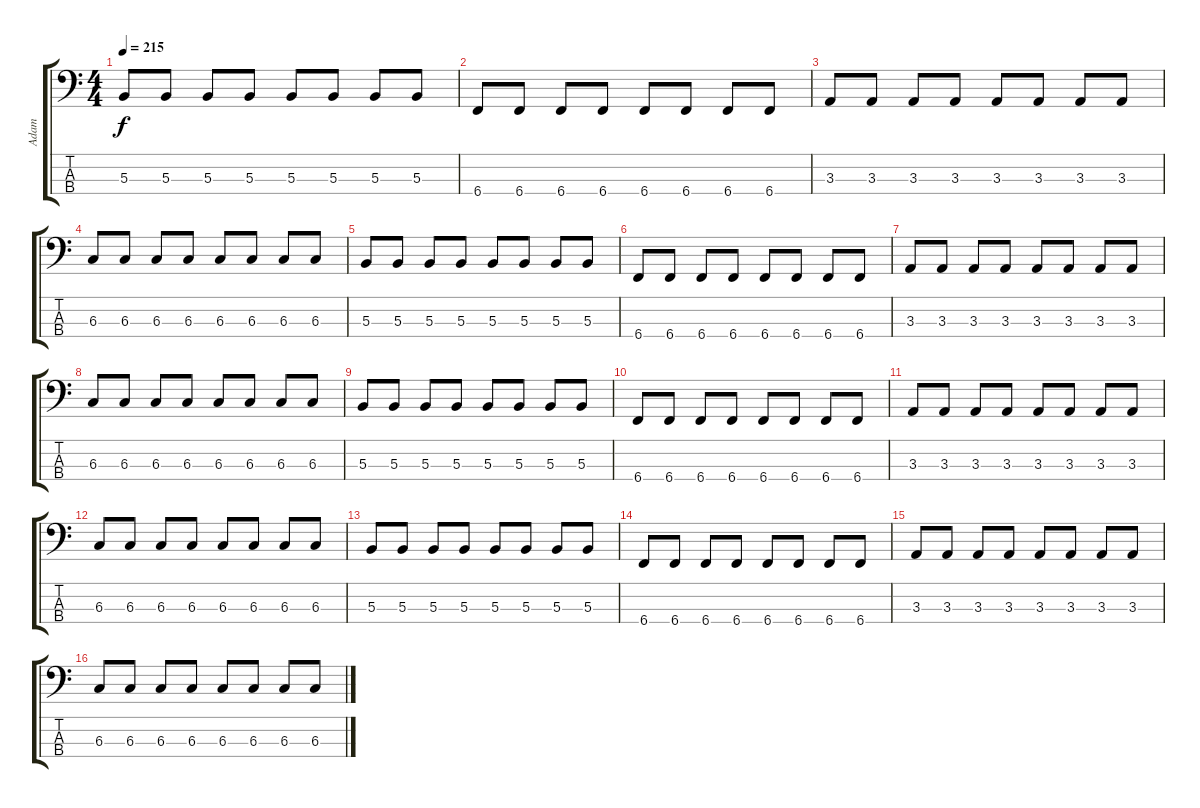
\track ("Adam" "Adam") {instrument electricbasspick}
\staff {score tabs}
\tuning (E2 B1 Gb1 B0) {hide}
\ts (4 4)
\tempo 215
\clef f4
\ks c
5.3.8{dy f} 5.3.8 5.3.8 5.3.8 5.3.8 5.3.8 5.3.8 5.3.8 |
6.4.8 6.4.8 6.4.8 6.4.8 6.4.8 6.4.8 6.4.8 6.4.8 |
3.3.8 3.3.8 3.3.8 3.3.8 3.3.8 3.3.8 3.3.8 3.3.8 |
6.3.8 6.3.8 6.3.8 6.3.8 6.3.8 6.3.8 6.3.8 6.3.8 |
5.3.8 5.3.8 5.3.8 5.3.8 5.3.8 5.3.8 5.3.8 5.3.8 |
6.4.8 6.4.8 6.4.8 6.4.8 6.4.8 6.4.8 6.4.8 6.4.8 |
3.3.8 3.3.8 3.3.8 3.3.8 3.3.8 3.3.8 3.3.8 3.3.8 |
6.3.8 6.3.8 6.3.8 6.3.8 6.3.8 6.3.8 6.3.8 6.3.8 |
5.3.8 5.3.8 5.3.8 5.3.8 5.3.8 5.3.8 5.3.8 5.3.8 |
6.4.8 6.4.8 6.4.8 6.4.8 6.4.8 6.4.8 6.4.8 6.4.8 |
3.3.8 3.3.8 3.3.8 3.3.8 3.3.8 3.3.8 3.3.8 3.3.8 |
6.3.8 6.3.8 6.3.8 6.3.8 6.3.8 6.3.8 6.3.8 6.3.8 |
5.3.8 5.3.8 5.3.8 5.3.8 5.3.8 5.3.8 5.3.8 5.3.8 |
6.4.8 6.4.8 6.4.8 6.4.8 6.4.8 6.4.8 6.4.8 6.4.8 |
3.3.8 3.3.8 3.3.8 3.3.8 3.3.8 3.3.8 3.3.8 3.3.8 |
6.3.8 6.3.8 6.3.8 6.3.8 6.3.8 6.3.8 6.3.8 6.3.8
